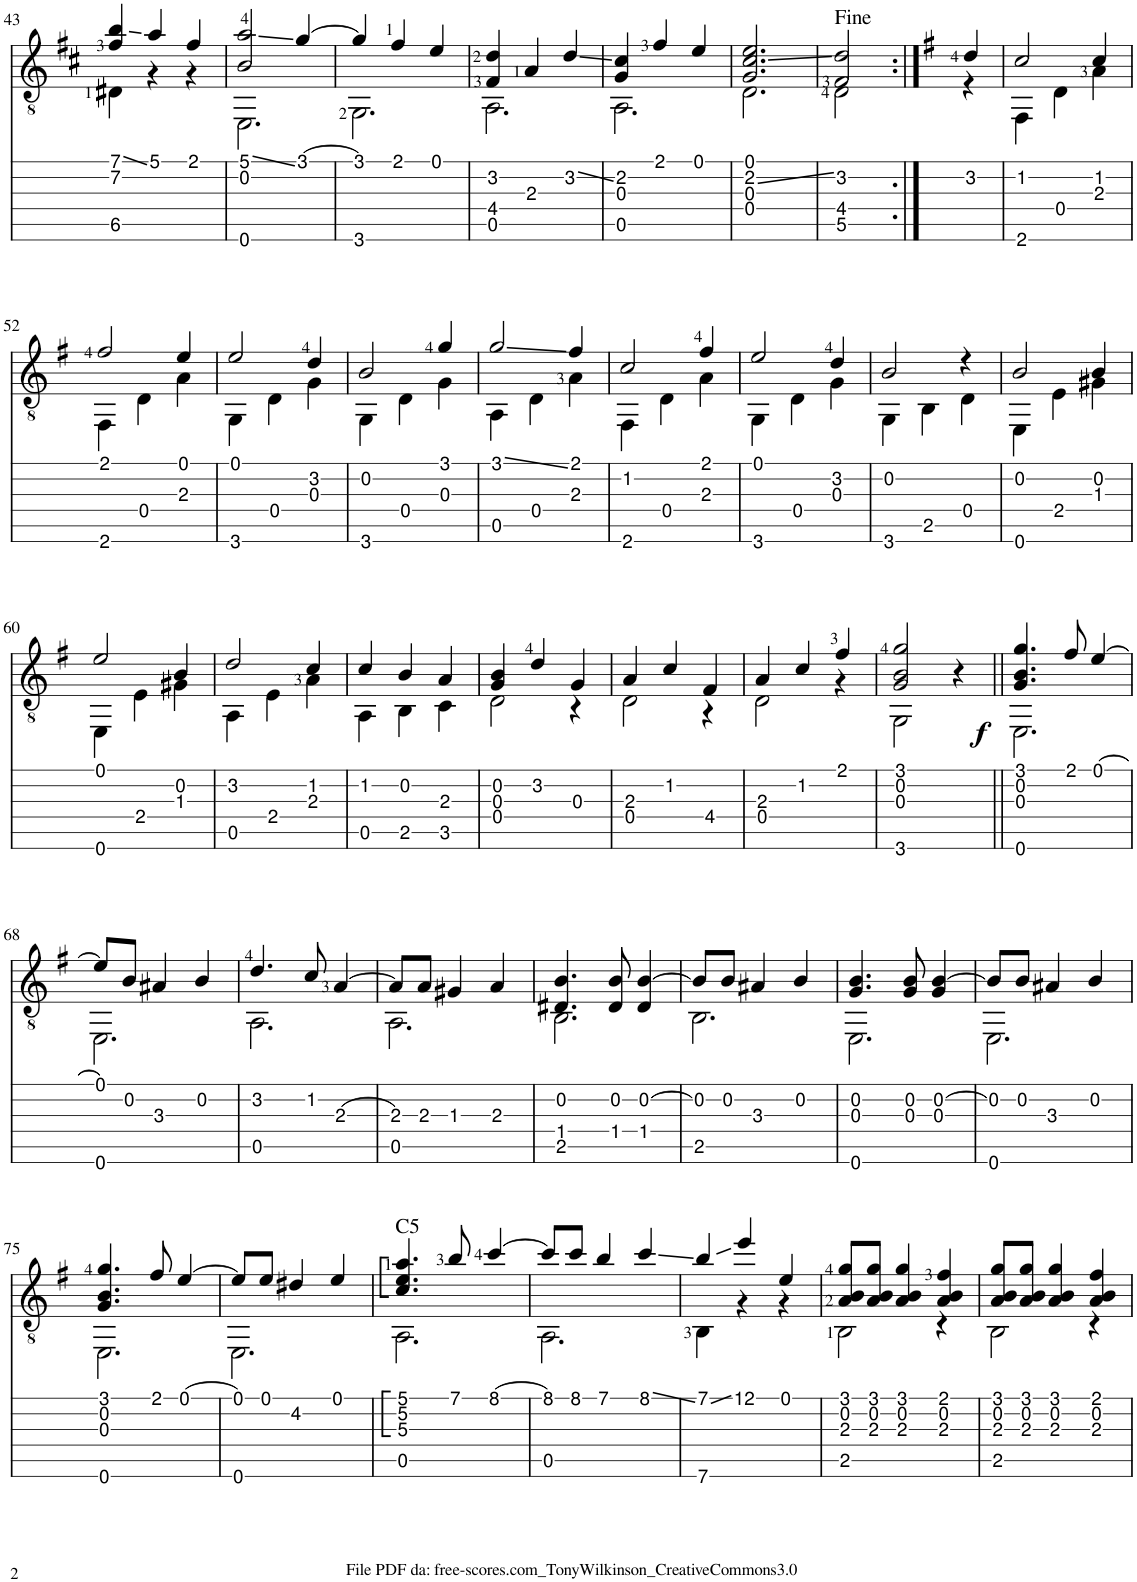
**kern	**kern	**dynam
*part1	*part1	*part1
*staff2	*staff1	*staff1/2
*I"Guitar	*	*
*I'Guit.	*	*
!!LO:PB:g=z
*	*clefGv2	*
*k[f#c#]	*k[f#c#]	*
*M3/4	*M3/4	*
=43	=43	=43
*^	*^	*
4f# 4b	4D#	4f#/ 4b/	4D#X\	.
4a	4r	4a/	4r	.
4f#	4r	4f#/	4r	.
=44	=44	=44	=44	=44
2B 2a	2.EE	2B/ 2a/	2.EE\	.
[4g	.	[4g/	.	.
=45	=45	=45	=45	=45
4g]	2.GG	4g/]	2.GG\	.
4f#	.	4f#/	.	.
4e	.	4e/	.	.
=46	=46	=46	=46	=46
4F# 4d	2.AA	4F#/ 4d/	2.AA\	.
4A	.	4A/	.	.
4d	.	4d/	.	.
=47	=47	=47	=47	=47
4G 4c#	2.AA	4G/ 4c#/	2.AA\	.
4f#	.	4f#/	.	.
4e	.	4e/	.	.
=48	=48	=48	=48	=48
2.G 2.c# 2.e	2.D	2.G/ 2.c#/ 2.e/	2.D\	.
=49	=49	=49	=49	=49
2F# 2d	2D	2F#/ 2d/	2D\	.
=50:|!	=50:|!	=50:|!	=50:|!	=50:|!
*k[f#]	*	*k[f#]	*	*
4d	4r	4d/	4r	.
=51	=51	=51	=51	=51
2c	4FF#	2c/	4FF#\	.
.	4D	.	4D\	.
4c	4A	4c/	4A\	.
!!LO:LB:g=z	!!
=52	=52	=52	=52	=52
2f#	4FF#	2f#/	4FF#\	.
.	4D	.	4D\	.
4e	4A	4e/	4A\	.
=53	=53	=53	=53	=53
2e	4GG	2e/	4GG\	.
.	4D	.	4D\	.
4d	4G	4d/	4G\	.
=54	=54	=54	=54	=54
2B	4GG	2B/	4GG\	.
.	4D	.	4D\	.
4g	4G	4g/	4G\	.
=55	=55	=55	=55	=55
2g	4AA	2g/	4AA\	.
.	4D	.	4D\	.
4f#	4A	4f#/	4A\	.
=56	=56	=56	=56	=56
2c	4FF#	2c/	4FF#\	.
.	4D	.	4D\	.
4f#	4A	4f#/	4A\	.
=57	=57	=57	=57	=57
2e	4GG	2e/	4GG\	.
.	4D	.	4D\	.
4d	4G	4d/	4G\	.
=58	=58	=58	=58	=58
2B	4GG	2B/	4GG\	.
.	4BB	.	4BB\	.
4r	4D	4r	4D\	.
=59	=59	=59	=59	=59
2B	4EE	2B/	4EE\	.
.	4E	.	4E\	.
4B	4G#	4B/	4G#X\	.
!!LO:LB:g=z	!!
=60	=60	=60	=60	=60
2e	4EE	2e/	4EE\	.
.	4E	.	4E\	.
4B	4G#	4B/	4G#X\	.
=61	=61	=61	=61	=61
2d	4AA	2d/	4AA\	.
.	4E	.	4E\	.
4c	4A	4c/	4A\	.
=62	=62	=62	=62	=62
4c	4AA	4c/	4AA\	.
4B	4BB	4B/	4BB\	.
4A	4C	4A/	4C\	.
=63	=63	=63	=63	=63
4G 4B	2D	4G/ 4B/	2D\	.
4d	.	4d/	.	.
4G	4r	4G/	4r	.
=64	=64	=64	=64	=64
4A	2D	4A/	2D\	.
4c	.	4c/	.	.
4F#	4r	4F#/	4r	.
=65	=65	=65	=65	=65
4A	2D	4A/	2D\	.
4c	.	4c/	.	.
4f#	4r	4f#/	4r	.
=66	=66	=66	=66	=66
2G 2B 2g	2GG	2G/ 2B/ 2g/	2GG\	.
!	!	!	!	!LO:DY:b
4r	4ryy	4r	4ryy	f
=67||	=67||	=67||	=67||	=67||
4.G 4.B 4.g	2.EE	4.G/ 4.B/ 4.g/	2.EE\	.
8f#	.	8f#/	.	.
[4e	.	[4e/	.	.
!!LO:LB:g=z	!!
=68	=68	=68	=68	=68
8eL]	2.EE	8e/L]	2.EE\	.
8BJ	.	8B/J	.	.
4A#	.	4A#X/	.	.
4B	.	4B/	.	.
=69	=69	=69	=69	=69
4.d	2.AA	4.d/	2.AA\	.
8c	.	8c/	.	.
[4A	.	[4A/	.	.
=70	=70	=70	=70	=70
8AL]	2.AA	8A/L]	2.AA\	.
8AJ	.	8A/J	.	.
4G#	.	4G#X/	.	.
4A	.	4A/	.	.
=71	=71	=71	=71	=71
4.D# 4.B	2.BB	4.D#X/ 4.B/	2.BB\	.
8D# 8B	.	8D#/ 8B/	.	.
4D# [4B	.	4D#/ [4B/	.	.
=72	=72	=72	=72	=72
8BL]	2.BB	8B/L]	2.BB\	.
8BJ	.	8B/J	.	.
4A#	.	4A#X/	.	.
4B	.	4B/	.	.
=73	=73	=73	=73	=73
4.G 4.B	2.EE	4.G/ 4.B/	2.EE\	.
8G 8B	.	8G/ 8B/	.	.
4G [4B	.	4G/ [4B/	.	.
=74	=74	=74	=74	=74
8BL]	2.EE	8B/L]	2.EE\	.
8BJ	.	8B/J	.	.
4A#	.	4A#X/	.	.
4B	.	4B/	.	.
!!LO:LB:g=z	!!
=75	=75	=75	=75	=75
4.G 4.B 4.g	2.EE	4.G/ 4.B/ 4.g/	2.EE\	.
8f#	.	8f#/	.	.
[4e	.	[4e/	.	.
=76	=76	=76	=76	=76
8eL]	2.EE	8e/L]	2.EE\	.
8eJ	.	8e/J	.	.
4d#	.	4d#X/	.	.
4e	.	4e/	.	.
=77	=77	=77	=77	=77
!	!	!LO:TX:a:t=C5	!	!
4.c 4.e 4.a	2.AA	4.c/ 4.e/ 4.a/	2.AA\	.
8b	.	8b/	.	.
[4cc	.	[4cc/	.	.
=78	=78	=78	=78	=78
8ccL]	2.AA	8cc/L]	2.AA\	.
8ccJ	.	8cc/J	.	.
4b	.	4b/	.	.
4cc	.	4cc/	.	.
=79	=79	=79	=79	=79
4b	4BB	4b/	4BB\	.
4ee	4r	4ee/	4r	.
4e	4r	4e/	4r	.
=80	=80	=80	=80	=80
8A\ 8B\ 8g\L	2BB	8A/ 8B/ 8g/L	2BB\	.
8A\ 8B\ 8g\J	.	8A/ 8B/ 8g/J	.	.
4A 4B 4g	.	4A/ 4B/ 4g/	.	.
4A 4B 4f#	4r	4A/ 4B/ 4f#/	4r	.
=81	=81	=81	=81	=81
8A\ 8B\ 8g\L	2BB	8A/ 8B/ 8g/L	2BB\	.
8A\ 8B\ 8g\J	.	8A/ 8B/ 8g/J	.	.
4A 4B 4g	.	4A/ 4B/ 4g/	.	.
4A 4B 4f#	4r	4A/ 4B/ 4f#/	4r	.
*v	*v	*	*	*
*	*v	*v	*
=	=	=
*-	*-	*-
